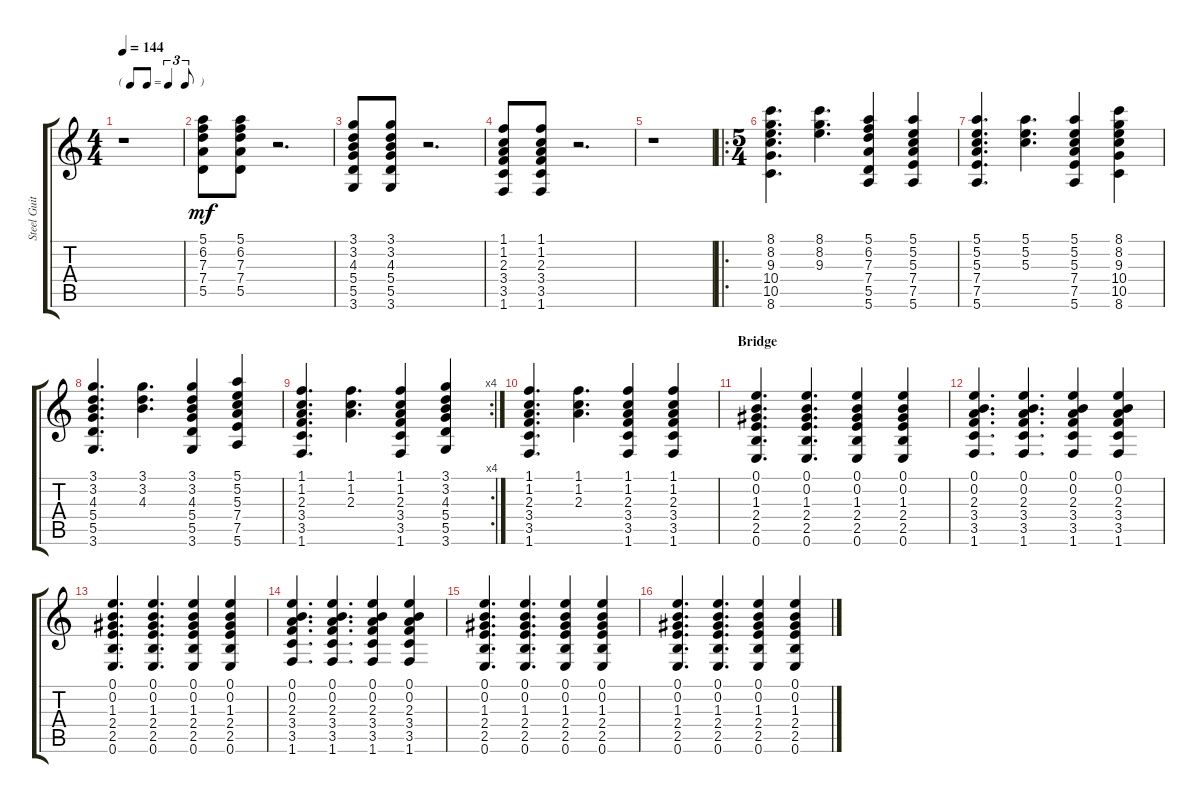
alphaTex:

\track ("Steel Guitar w/ Std" "Steel Guit") {instrument acousticguitarsteel}
\staff {score tabs}
\tuning (E4 B3 G3 D3 A2 E2) {hide}
\ts (4 4)
\tf triplet8th
\tempo 144
\clef g2
\ks c
r.1{dy mf} |
(5.1 6.2 7.3 7.4 5.5).8 (5.1 6.2 7.3 7.4 5.5).8 r.2{d} |
(3.1 3.2 4.3 5.4 5.5 3.6).8 (3.1 3.2 4.3 5.4 5.5 3.6).8 r.2{d} |
(1.1 1.2 2.3 3.4 3.5 1.6).8 (1.1 1.2 2.3 3.4 3.5 1.6).8 r.2{d} |
r.1 |
\ro
\ts (5 4)
(8.1 8.2 9.3 10.4 10.5 8.6).4{d} (8.1 8.2 9.3).4{d} (5.1 6.2 7.3 7.4 5.5 5.6).4 (5.1 5.2 5.3 7.4 7.5 5.6).4 |
(5.1 5.2 5.3 7.4 7.5 5.6).4{d} (5.1 5.2 5.3).4{d} (5.1 5.2 5.3 7.4 7.5 5.6).4 (8.1 8.2 9.3 10.4 10.5 8.6).4 |
(3.1 3.2 4.3 5.4 5.5 3.6).4{d} (3.1 3.2 4.3).4{d} (3.1 3.2 4.3 5.4 5.5 3.6).4 (5.1 5.2 5.3 7.4 7.5 5.6).4 |
\rc 4
(1.1 1.2 2.3 3.4 3.5 1.6).4{d} (1.1 1.2 2.3).4{d} (1.1 1.2 2.3 3.4 3.5 1.6).4 (3.1 3.2 4.3 5.4 5.5 3.6).4 |
(1.1 1.2 2.3 3.4 3.5 1.6).4{d} (1.1 1.2 2.3).4{d} (1.1 1.2 2.3 3.4 3.5 1.6).4 (1.1 1.2 2.3 3.4 3.5 1.6).4 |
\section ("" "Bridge")
(0.1 0.2 1.3 2.4 2.5 0.6).4{d} (0.1 0.2 1.3 2.4 2.5 0.6).4{d} (0.1 0.2 1.3 2.4 2.5 0.6).4 (0.1 0.2 1.3 2.4 2.5 0.6).4 |
(0.1 0.2 2.3 3.4 3.5 1.6).4{d} (0.1 0.2 2.3 3.4 3.5 1.6).4{d} (0.1 0.2 2.3 3.4 3.5 1.6).4 (0.1 0.2 2.3 3.4 3.5 1.6).4 |
(0.1 0.2 1.3 2.4 2.5 0.6).4{d} (0.1 0.2 1.3 2.4 2.5 0.6).4{d} (0.1 0.2 1.3 2.4 2.5 0.6).4 (0.1 0.2 1.3 2.4 2.5 0.6).4 |
(0.1 0.2 2.3 3.4 3.5 1.6).4{d} (0.1 0.2 2.3 3.4 3.5 1.6).4{d} (0.1 0.2 2.3 3.4 3.5 1.6).4 (0.1 0.2 2.3 3.4 3.5 1.6).4 |
(0.1 0.2 1.3 2.4 2.5 0.6).4{d} (0.1 0.2 1.3 2.4 2.5 0.6).4{d} (0.1 0.2 1.3 2.4 2.5 0.6).4 (0.1 0.2 1.3 2.4 2.5 0.6).4 |
(0.1 0.2 1.3 2.4 2.5 0.6).4{d} (0.1 0.2 1.3 2.4 2.5 0.6).4{d} (0.1 0.2 1.3 2.4 2.5 0.6).4 (0.1 0.2 1.3 2.4 2.5 0.6).4
